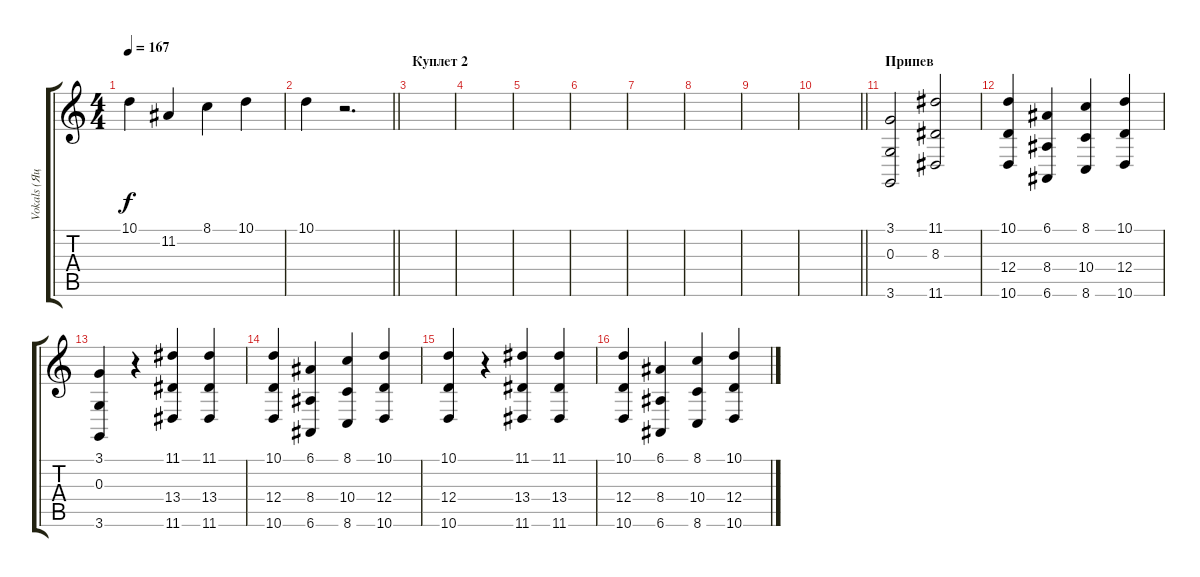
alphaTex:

\track ("Vokals (Яцына П.) " "Vokals (Яц") {instrument lead1square}
\staff {score tabs}
\tuning (E4 B3 G3 D3 A2 E2) {hide}
\ts (4 4)
\tempo 167
\clef g2
\ks c
10.1.4{dy f} 11.2.4 8.1.4 10.1.4 |
\barLineRight lightlight
10.1.4 r.2{d} |
\section ("" "Куплет 2")
|
|
|
|
|
|
|
\barLineRight lightlight
|
\section ("" "Припев")
(3.1 0.3 3.6).2 (11.1 8.3 11.6).2 |
(10.1 12.4 10.6).4 (6.1 8.4 6.6).4 (8.1 10.4 8.6).4 (10.1 12.4 10.6).4 |
(3.1 0.3 3.6).4 r.4 (11.1 13.4 11.6).4 (11.1 13.4 11.6).4 |
(10.1 12.4 10.6).4 (6.1 8.4 6.6).4 (8.1 10.4 8.6).4 (10.1 12.4 10.6).4 |
(10.1 12.4 10.6).4 r.4 (11.1 13.4 11.6).4 (11.1 13.4 11.6).4 |
(10.1 12.4 10.6).4 (6.1 8.4 6.6).4 (8.1 10.4 8.6).4 (10.1 12.4 10.6).4
